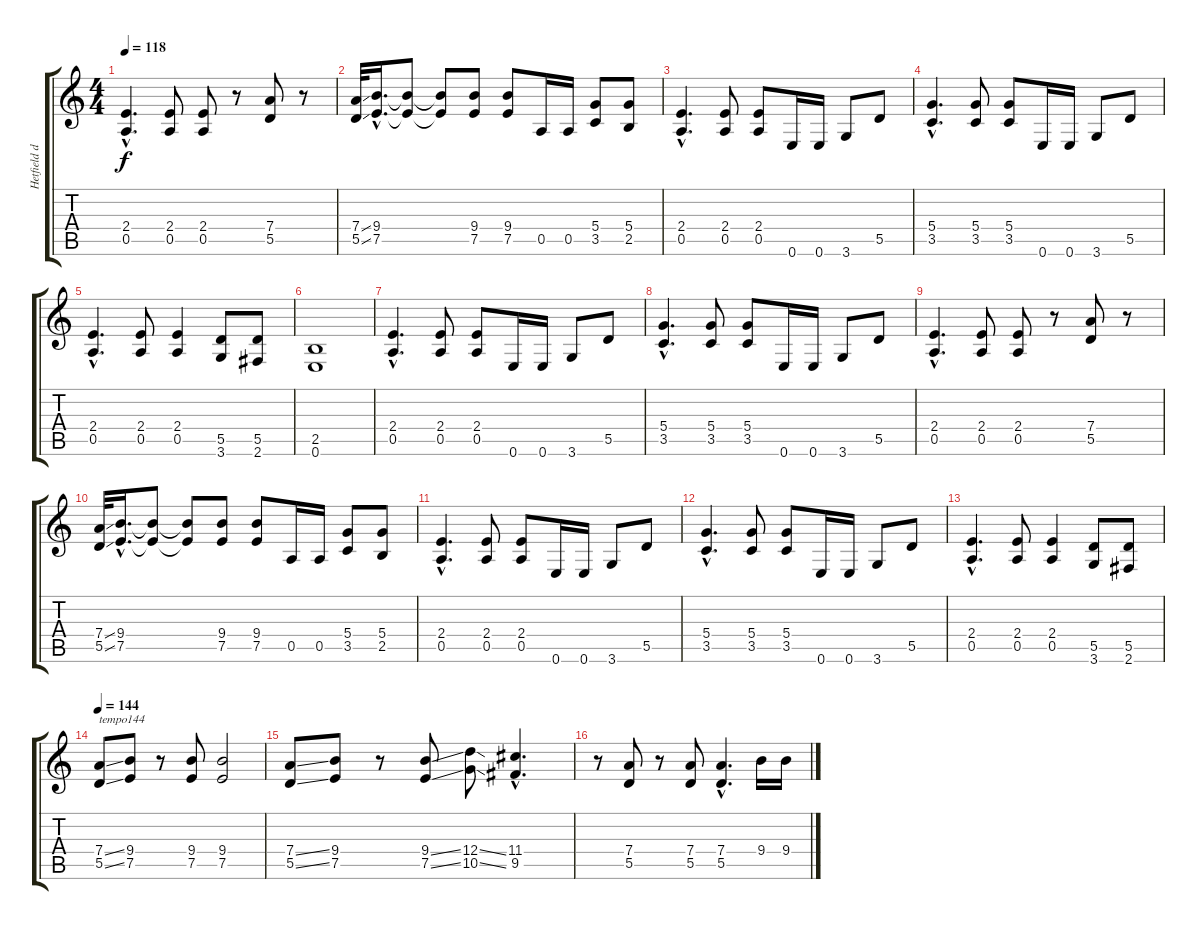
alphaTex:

\track ("Hetfield disto" "Hetfield d") {instrument distortionguitar}
\staff {score tabs}
\tuning (E4 B3 G3 D3 A2 E2) {hide}
\ts (4 4)
\tempo 118
\clef g2
\ks c
(2.4{hac} 0.5{hac}).4{d dy f} (2.4 0.5).8 (2.4 0.5).8 r.8 (7.4 5.5).8 r.8 |
(7.4{ss} 5.5{ss}).32 (9.4{hac} 7.5{hac}).16{d} (9.4{t} 7.5{t}).8 (9.4{t} 7.5{t}).8 (9.4 7.5).8 (9.4 7.5).8 0.5.16 0.5.16 (5.4 3.5).8 (5.4 2.5).8 |
(2.4{hac} 0.5{hac}).4{d} (2.4 0.5).8 (2.4 0.5).8 0.6.16 0.6.16 3.6.8 5.5.8 |
(5.4{hac} 3.5{hac}).4{d} (5.4 3.5).8 (5.4 3.5).8 0.6.16 0.6.16 3.6.8 5.5.8 |
(2.4{hac} 0.5{hac}).4{d} (2.4 0.5).8 (2.4 0.5).4 (5.5 3.6).8 (5.5 2.6).8 |
(2.5 0.6).1 |
(2.4{hac} 0.5{hac}).4{d} (2.4 0.5).8 (2.4 0.5).8 0.6.16 0.6.16 3.6.8 5.5.8 |
(5.4{hac} 3.5{hac}).4{d} (5.4 3.5).8 (5.4 3.5).8 0.6.16 0.6.16 3.6.8 5.5.8 |
(2.4{hac} 0.5{hac}).4{d} (2.4 0.5).8 (2.4 0.5).8 r.8 (7.4 5.5).8 r.8 |
(7.4{ss} 5.5{ss}).32 (9.4{hac} 7.5{hac}).16{d} (9.4{t} 7.5{t}).8 (9.4{t} 7.5{t}).8 (9.4 7.5).8 (9.4 7.5).8 0.5.16 0.5.16 (5.4 3.5).8 (5.4 2.5).8 |
(2.4{hac} 0.5{hac}).4{d} (2.4 0.5).8 (2.4 0.5).8 0.6.16 0.6.16 3.6.8 5.5.8 |
(5.4{hac} 3.5{hac}).4{d} (5.4 3.5).8 (5.4 3.5).8 0.6.16 0.6.16 3.6.8 5.5.8 |
(2.4{hac} 0.5{hac}).4{d} (2.4 0.5).8 (2.4 0.5).4 (5.5 3.6).8 (5.5 2.6).8 |
\tempo 144
(7.4{ss} 5.5{ss}).8{txt "tempo144"} (9.4 7.5).8 r.8 (9.4 7.5).8 (9.4 7.5).2 |
(7.4{ss} 5.5{ss}).8 (9.4 7.5).8 r.8 (9.4{ss} 7.5{ss}).8 (12.4{ss} 10.5{ss}).8 (11.4{hac} 9.5{hac}).4{d} |
r.8 (7.4 5.5).8 r.8 (7.4 5.5).8 (7.4{hac} 5.5{hac}).4{d} 9.4.16 9.4.16
